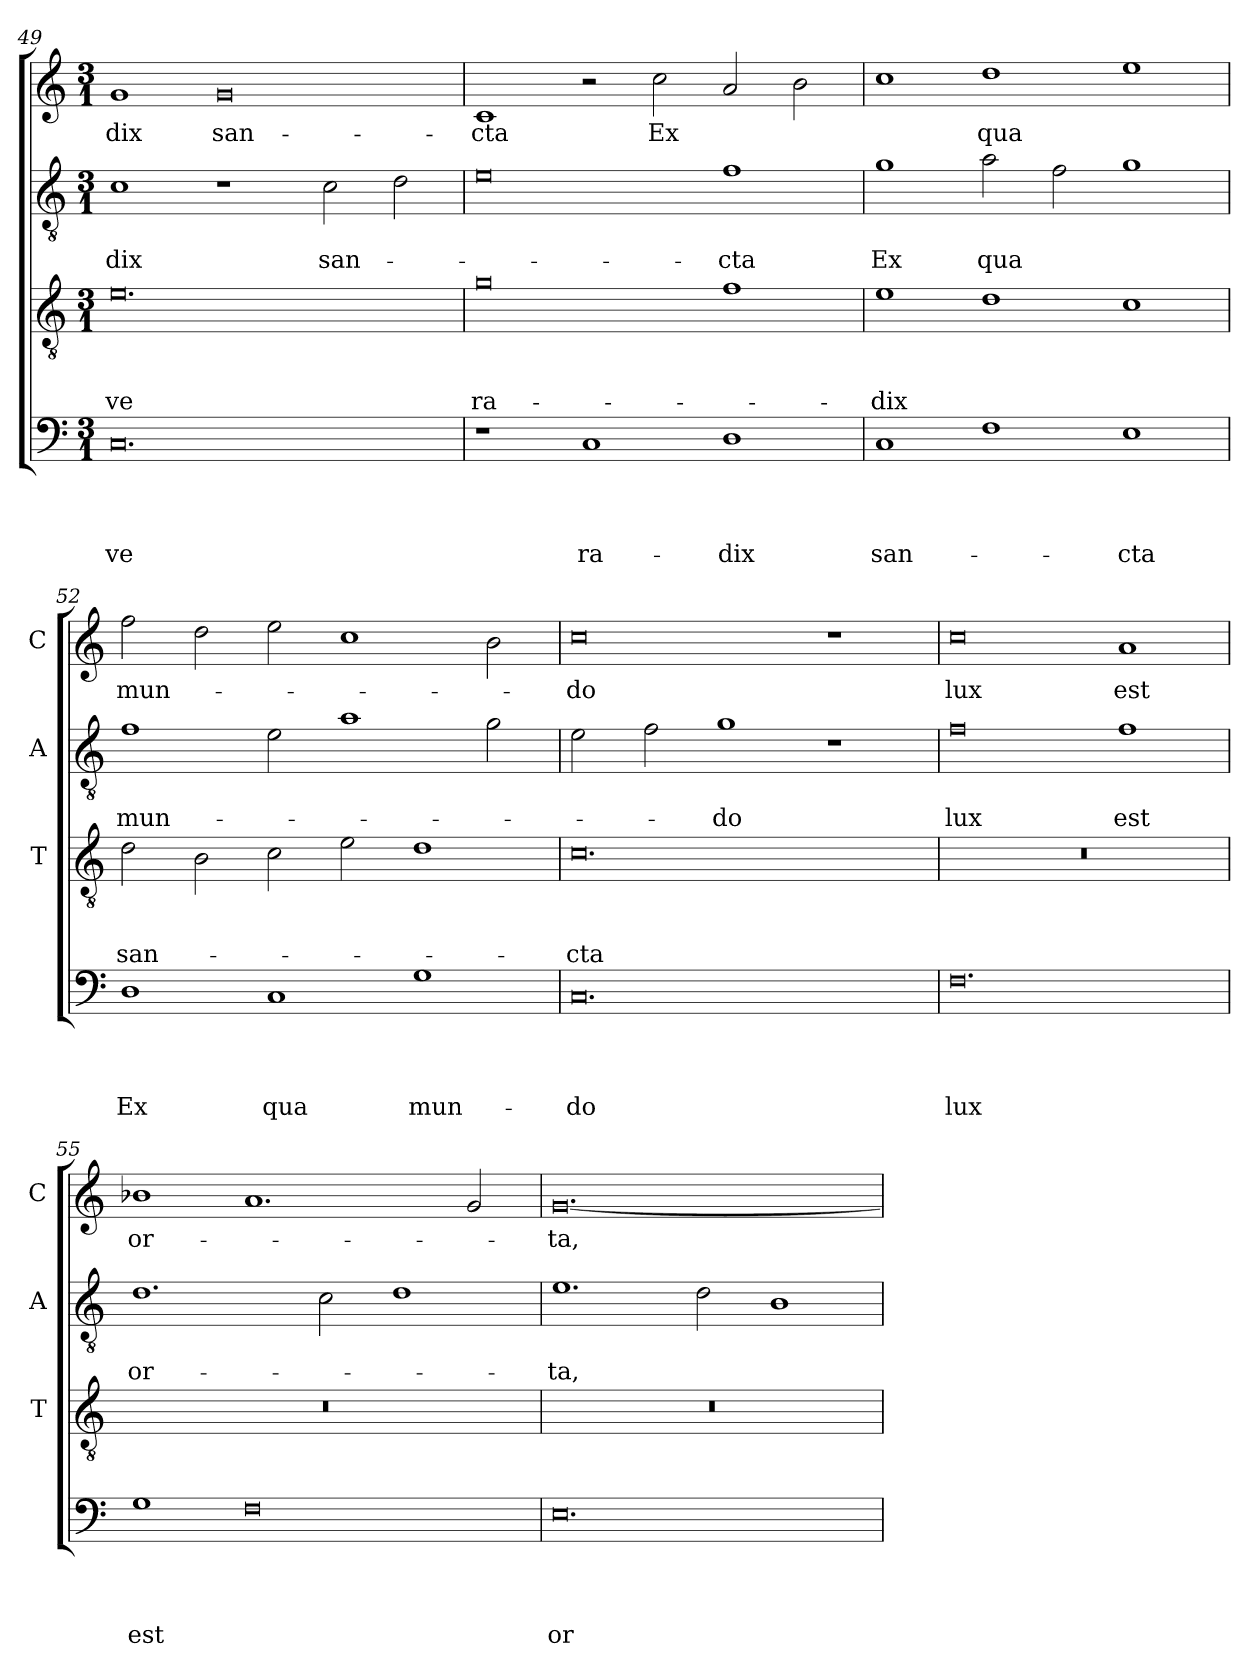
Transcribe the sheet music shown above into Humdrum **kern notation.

**kern	**text	**text	**text	**text	**kern	**text	**text	**text	**kern	**text	**text	**kern	**text
*part4	*part4	*part4	*part4	*part4	*part3	*part3	*part3	*part3	*part2	*part2	*part2	*part1	*part1
*staff4	*staff4	*staff4	*staff4	*staff4	*staff3	*staff3	*staff3	*staff3	*staff2	*staff2	*staff2	*staff1	*staff1
*	*	*	*	*	*I'T	*	*	*	*I'A	*	*	*I'C	*
*clefF4	*	*	*	*	*clefGv2	*	*	*	*clefGv2	*	*	*clefG2	*
*k[]	*	*	*	*	*k[]	*	*	*	*k[]	*	*	*k[]	*
*C:	*	*	*	*	*C:	*	*	*	*C:	*	*	*C:	*
*M3/1	*	*	*	*	*M3/1	*	*	*	*M3/1	*	*	*M3/1	*
=49	=49	=49	=49	=49	=49	=49	=49	=49	=49	=49	=49	=49	=49
!	!	!	!	!LO:LY:b	!	!	!	!LO:LY:b	!	!	!LO:LY:b	!	!LO:LY:b
0.C	.	.	.	-ve	0.e	.	.	-ve	1c	.	-dix	1g	-dix
!	!	!	!	!	!	!	!	!	!	!	!	!	!LO:LY:b
.	.	.	.	.	.	.	.	.	1r	.	.	0g	san-
!	!	!	!	!	!	!	!	!	!	!	!LO:LY:b	!	!
.	.	.	.	.	.	.	.	.	2c\	.	san-	.	.
.	.	.	.	.	.	.	.	.	2d\	.	.	.	.
=50	=50	=50	=50	=50	=50	=50	=50	=50	=50	=50	=50	=50	=50
!	!	!	!	!	!	!	!	!LO:LY:b	!	!	!	!	!LO:LY:b
1r	.	.	.	.	0g	.	.	ra-	0e	.	.	1c	-cta
!	!	!	!	!LO:LY:b	!	!	!	!	!	!	!	!	!
1C	.	.	.	ra-	.	.	.	.	.	.	.	2r	.
!	!	!	!	!	!	!	!	!	!	!	!	!	!LO:LY:b
.	.	.	.	.	.	.	.	.	.	.	.	2cc\	Ex
!	!	!	!	!LO:LY:b	!	!	!	!	!	!	!LO:LY:b	!	!
1D	.	.	.	-dix	1f	.	.	.	1f	.	-cta	2a/	.
.	.	.	.	.	.	.	.	.	.	.	.	2b\	.
=51	=51	=51	=51	=51	=51	=51	=51	=51	=51	=51	=51	=51	=51
!	!	!	!	!LO:LY:b	!	!	!	!LO:LY:b	!	!	!LO:LY:b	!	!
1C	.	.	.	san-	1e	.	.	-dix	1g	.	Ex	1cc	.
!	!	!	!	!	!	!	!	!	!	!	!LO:LY:b	!	!LO:LY:b
1F	.	.	.	.	1d	.	.	.	2a\	.	qua	1dd	qua
.	.	.	.	.	.	.	.	.	2f\	.	.	.	.
!	!	!	!	!LO:LY:b	!	!	!	!	!	!	!	!	!
1E	.	.	.	-cta	1c	.	.	.	1g	.	.	1ee	.
=52	=52	=52	=52	=52	=52	=52	=52	=52	=52	=52	=52	=52	=52
!	!	!	!	!LO:LY:b	!	!	!	!LO:LY:b	!	!	!LO:LY:b	!	!LO:LY:b
1D	.	.	.	Ex	2d\	.	.	san-	1f	.	mun-	2ff\	mun-
.	.	.	.	.	2B\	.	.	.	.	.	.	2dd\	.
!	!	!	!	!LO:LY:b	!	!	!	!	!	!	!	!	!
1C	.	.	.	qua	2c\	.	.	.	2e\	.	.	2ee\	.
.	.	.	.	.	2e\	.	.	.	1a	.	.	1cc	.
!	!	!	!	!LO:LY:b	!	!	!	!	!	!	!	!	!
1G	.	.	.	mun-	1d	.	.	.	.	.	.	.	.
.	.	.	.	.	.	.	.	.	2g\	.	.	2b\	.
=53	=53	=53	=53	=53	=53	=53	=53	=53	=53	=53	=53	=53	=53
!	!	!	!	!LO:LY:b	!	!	!	!LO:LY:b	!	!	!	!	!LO:LY:b
0.C	.	.	.	-do	0.c	.	.	-cta	2e\	.	.	0cc	-do
.	.	.	.	.	.	.	.	.	2f\	.	.	.	.
!	!	!	!	!	!	!	!	!	!	!	!LO:LY:b	!	!
.	.	.	.	.	.	.	.	.	1g	.	-do	.	.
.	.	.	.	.	.	.	.	.	1r	.	.	1r	.
!!LO:PB:g=z
=54	=54	=54	=54	=54	=54	=54	=54	=54	=54	=54	=54	=54	=54
!	!	!	!	!LO:LY:b	!	!	!	!	!	!	!LO:LY:b	!	!LO:LY:b
0.F	.	.	.	lux	0.r	.	.	.	0f	.	lux	0cc	lux
!	!	!	!	!	!	!	!	!	!	!	!LO:LY:b	!	!LO:LY:b
.	.	.	.	.	.	.	.	.	1f	.	est	1a	est
=55	=55	=55	=55	=55	=55	=55	=55	=55	=55	=55	=55	=55	=55
!	!	!	!	!LO:LY:b	!	!	!	!	!	!	!LO:LY:b	!	!LO:LY:b
1G	.	.	.	est	0.r	.	.	.	1.d	.	or-	1b-X	or-
0F	.	.	.	.	.	.	.	.	.	.	.	1.a	.
.	.	.	.	.	.	.	.	.	2c\	.	.	.	.
.	.	.	.	.	.	.	.	.	1d	.	.	.	.
.	.	.	.	.	.	.	.	.	.	.	.	2g/	.
=56	=56	=56	=56	=56	=56	=56	=56	=56	=56	=56	=56	=56	=56
!	!	!	!	!LO:LY:b	!	!	!	!	!	!	!LO:LY:b	!	!LO:LY:b
0.E	.	.	.	or-	0.r	.	.	.	1.e	.	-ta,	[0.g	-ta,
.	.	.	.	.	.	.	.	.	2d\	.	.	.	.
.	.	.	.	.	.	.	.	.	1B	.	.	.	.
=	=	=	=	=	=	=	=	=	=	=	=	=	=
*-	*-	*-	*-	*-	*-	*-	*-	*-	*-	*-	*-	*-	*-
